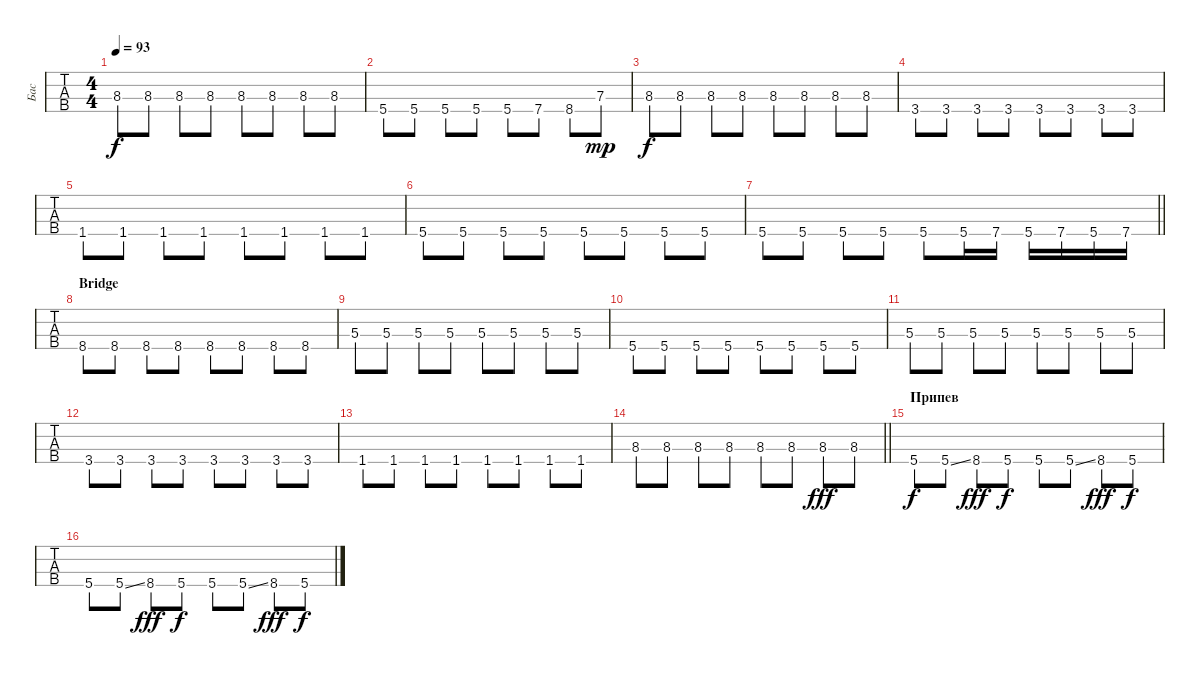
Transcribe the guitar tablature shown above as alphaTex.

\track ("Бас" "Бас") {instrument electricbassfinger}
\staff {tabs}
\tuning (G2 D2 A1 E1) {hide}
\ts (4 4)
\tempo 93
\clef f4
\ks c
8.3.8{dy f} 8.3.8 8.3.8 8.3.8 8.3.8 8.3.8 8.3.8 8.3.8 |
5.4.8 5.4.8 5.4.8 5.4.8 5.4.8 7.4.8 8.4.8 7.3.8{dy mp} |
8.3.8{dy f} 8.3.8 8.3.8 8.3.8 8.3.8 8.3.8 8.3.8 8.3.8 |
3.4.8 3.4.8 3.4.8 3.4.8 3.4.8 3.4.8 3.4.8 3.4.8 |
1.4.8 1.4.8 1.4.8 1.4.8 1.4.8 1.4.8 1.4.8 1.4.8 |
5.4.8 5.4.8 5.4.8 5.4.8 5.4.8 5.4.8 5.4.8 5.4.8 |
\barLineRight lightlight
5.4.8 5.4.8 5.4.8 5.4.8 5.4.8 5.4.16 7.4.16 5.4.16 7.4.16 5.4.16 7.4.16 |
\section ("" "Bridge")
8.4.8 8.4.8 8.4.8 8.4.8 8.4.8 8.4.8 8.4.8 8.4.8 |
5.3.8 5.3.8 5.3.8 5.3.8 5.3.8 5.3.8 5.3.8 5.3.8 |
5.4.8 5.4.8 5.4.8 5.4.8 5.4.8 5.4.8 5.4.8 5.4.8 |
5.3.8 5.3.8 5.3.8 5.3.8 5.3.8 5.3.8 5.3.8 5.3.8 |
3.4.8 3.4.8 3.4.8 3.4.8 3.4.8 3.4.8 3.4.8 3.4.8 |
1.4.8 1.4.8 1.4.8 1.4.8 1.4.8 1.4.8 1.4.8 1.4.8 |
\barLineRight lightlight
8.3.8 8.3.8 8.3.8 8.3.8 8.3.8 8.3.8 8.3.8{dy fff} 8.3.8 |
\section ("" "Припев")
5.4.8{dy f} 5.4{ss}.8 8.4.8{dy fff} 5.4.8{dy f} 5.4.8 5.4{ss}.8 8.4.8{dy fff} 5.4.8{dy f} |
5.4.8 5.4{ss}.8 8.4.8{dy fff} 5.4.8{dy f} 5.4.8 5.4{ss}.8 8.4.8{dy fff} 5.4.8{dy f}
